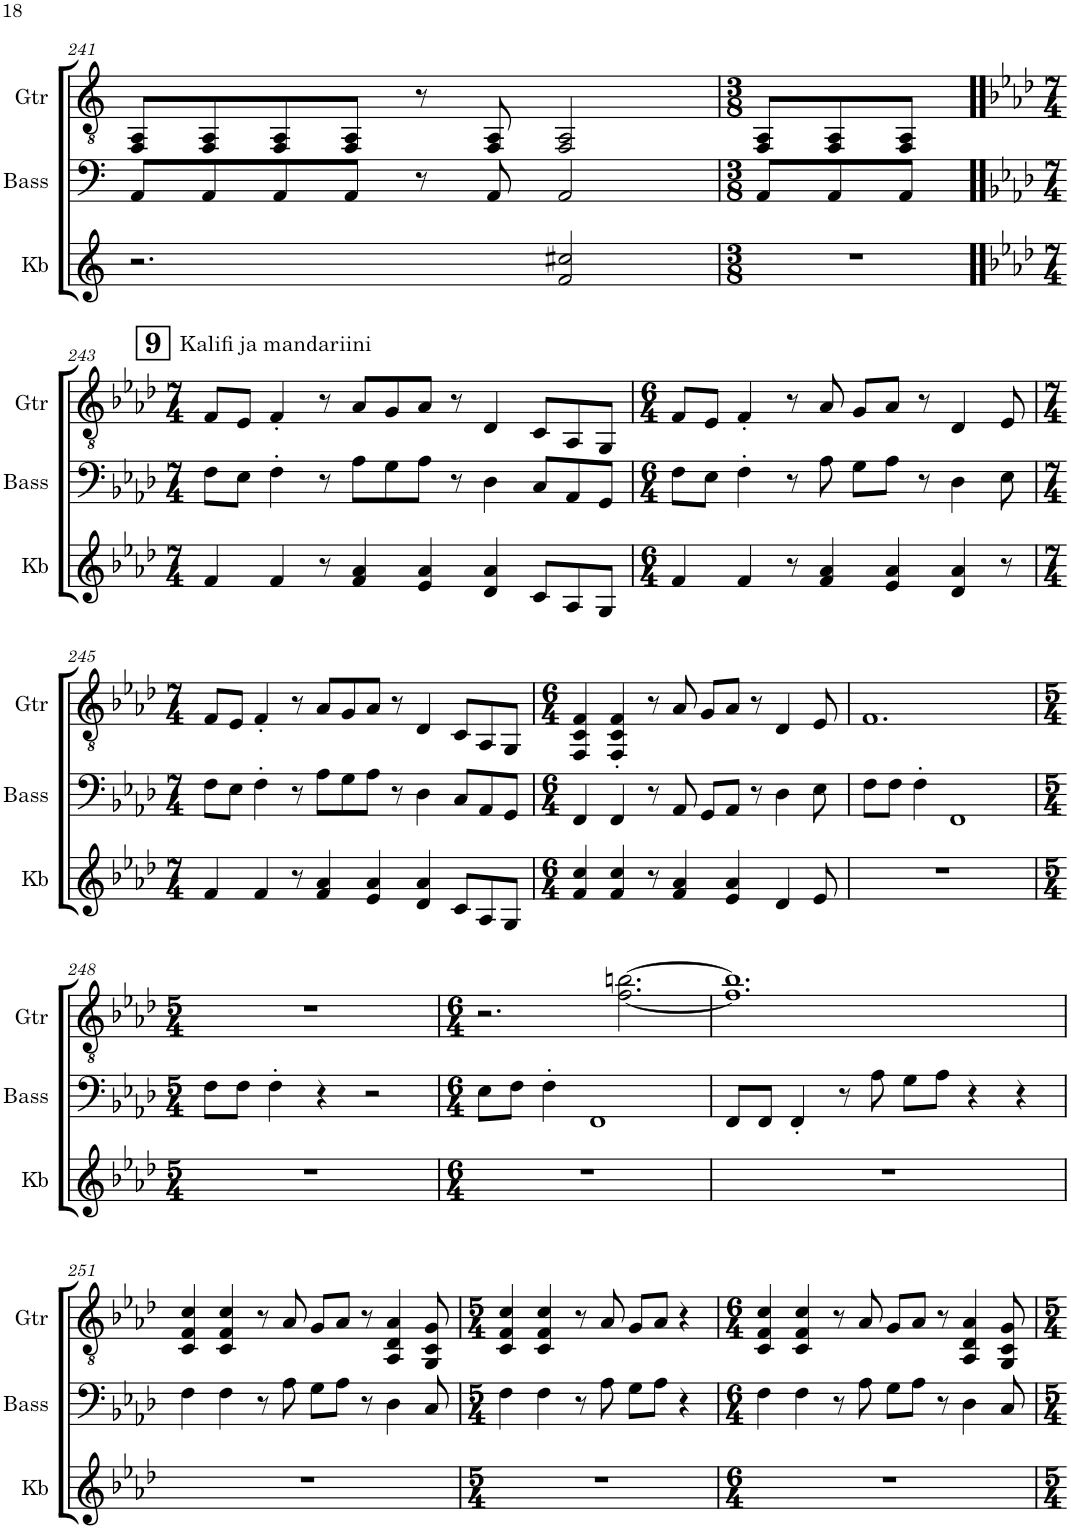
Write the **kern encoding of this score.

**kern	**kern	**kern
*part3	*part2	*part1
*staff3	*staff2	*staff1
*I"Keys	*I"Bass	*I"Guitar
*	*I'Bass	*I'Gtr
!!LO:PB:g=z
*clefG2	*clefF4	*clefGv2
*	*Trd7c12	*
*k[]	*k[]	*k[]
*M5/4	*M5/4	*M5/4
=241	=241	=241
2.r	8AA/L	8FF/ 8AA/L
.	8AA/	8FF/ 8AA/
.	8AA/	8FF/ 8AA/
.	8AA/J	8FF/ 8AA/J
.	8r	8r
.	8AA/	8FF/ 8AA/
2f/ 2cc#X/	2AA/	2FF/ 2AA/
=242	=242	=242
*M3/8	*M3/8	*M3/8
4.r	8AA/L	8FF/ 8AA/L
.	8AA/	8FF/ 8AA/
.	8AA/J	8FF/ 8AA/J
!!LO:LB:g=z
!!LO:REH:place=s1:a:B:cj:fs=14:t=9
=243!!	=243!!	=243!!
*k[b-e-a-d-]	*k[b-e-a-d-]	*k[b-e-a-d-]
*M7/4	*M7/4	*M7/4
!	!	!LO:TX:a:t=Kalifi ja mandariini
4f/	8F\L	8F/L
.	8E-\J	8E-/J
4f/	4F'\	4F'/
8r	8r	8r
4f/ 4a-/	8A-\L	8A-/L
.	8G\	8G/
4e-/ 4a-/	8A-\J	8A-/J
.	8r	8r
4d-/ 4a-/	4D-\	4D-/
8c/L	8C/L	8C/L
8A-/	8AA-/	8AA-/
8G/J	8GG/J	8GG/J
=244	=244	=244
*M6/4	*M6/4	*M6/4
4f/	8F\L	8F/L
.	8E-\J	8E-/J
4f/	4F'\	4F'/
8r	8r	8r
4f/ 4a-/	8A-\	8A-/
.	8G\L	8G/L
4e-/ 4a-/	8A-\J	8A-/J
.	8r	8r
4d-/ 4a-/	4D-\	4D-/
8r	8E-\	8E-/
!!LO:LB:g=z
=245	=245	=245
*M7/4	*M7/4	*M7/4
4f/	8F\L	8F/L
.	8E-\J	8E-/J
4f/	4F'\	4F'/
8r	8r	8r
4f/ 4a-/	8A-\L	8A-/L
.	8G\	8G/
4e-/ 4a-/	8A-\J	8A-/J
.	8r	8r
4d-/ 4a-/	4D-\	4D-/
8c/L	8C/L	8C/L
8A-/	8AA-/	8AA-/
8G/J	8GG/J	8GG/J
=246	=246	=246
*M6/4	*M6/4	*M6/4
4f/ 4cc/	4FF/	4FF/ 4C/ 4F/
4f/ 4cc/	4FF/	4FF/' 4C/' 4F/'
8r	8r	8r
4f/ 4a-/	8AA-/	8A-/
.	8GG/L	8G/L
4e-/ 4a-/	8AA-/J	8A-/J
.	8r	8r
4d-/	4D-\	4D-/
8e-/	8E-\	8E-/
=247	=247	=247
1.r	8F\L	1.F
.	8F\J	.
.	4F'\	.
.	1FF	.
!!LO:LB:g=z
=248	=248	=248
*M5/4	*M5/4	*M5/4
4%5r	8F\L	4%5r
.	8F\J	.
.	4F'\	.
.	4r	.
.	2r	.
=249	=249	=249
*M6/4	*M6/4	*M6/4
1.r	8E-\L	2.r
.	8F\J	.
.	4F'\	.
.	1FF	.
.	.	[2.f\ [2.bn\
=250	=250	=250
1.r	8FF/L	1.f] 1.b]
.	8FF/J	.
.	4FF'/	.
.	8r	.
.	8A-\	.
.	8G\L	.
.	8A-\J	.
.	4r	.
.	4r	.
!!LO:LB:g=z
=251	=251	=251
1.r	4F\	4C/ 4F/ 4c/
.	4F\	4C/ 4F/ 4c/
.	8r	8r
.	8A-\	8A-/
.	8G\L	8G/L
.	8A-\J	8A-/J
.	8r	8r
.	4D-\	4AA-/ 4D-/ 4A-/
.	8C/	8GG/ 8C/ 8G/
=252	=252	=252
*M5/4	*M5/4	*M5/4
4%5r	4F\	4C/ 4F/ 4c/
.	4F\	4C/ 4F/ 4c/
.	8r	8r
.	8A-\	8A-/
.	8G\L	8G/L
.	8A-\J	8A-/J
.	4r	4r
=253	=253	=253
*M6/4	*M6/4	*M6/4
1.r	4F\	4C/ 4F/ 4c/
.	4F\	4C/ 4F/ 4c/
.	8r	8r
.	8A-\	8A-/
.	8G\L	8G/L
.	8A-\J	8A-/J
.	8r	8r
.	4D-\	4AA-/ 4D-/ 4A-/
.	8C/	8GG/ 8C/ 8G/
=	=	=
*-	*-	*-
